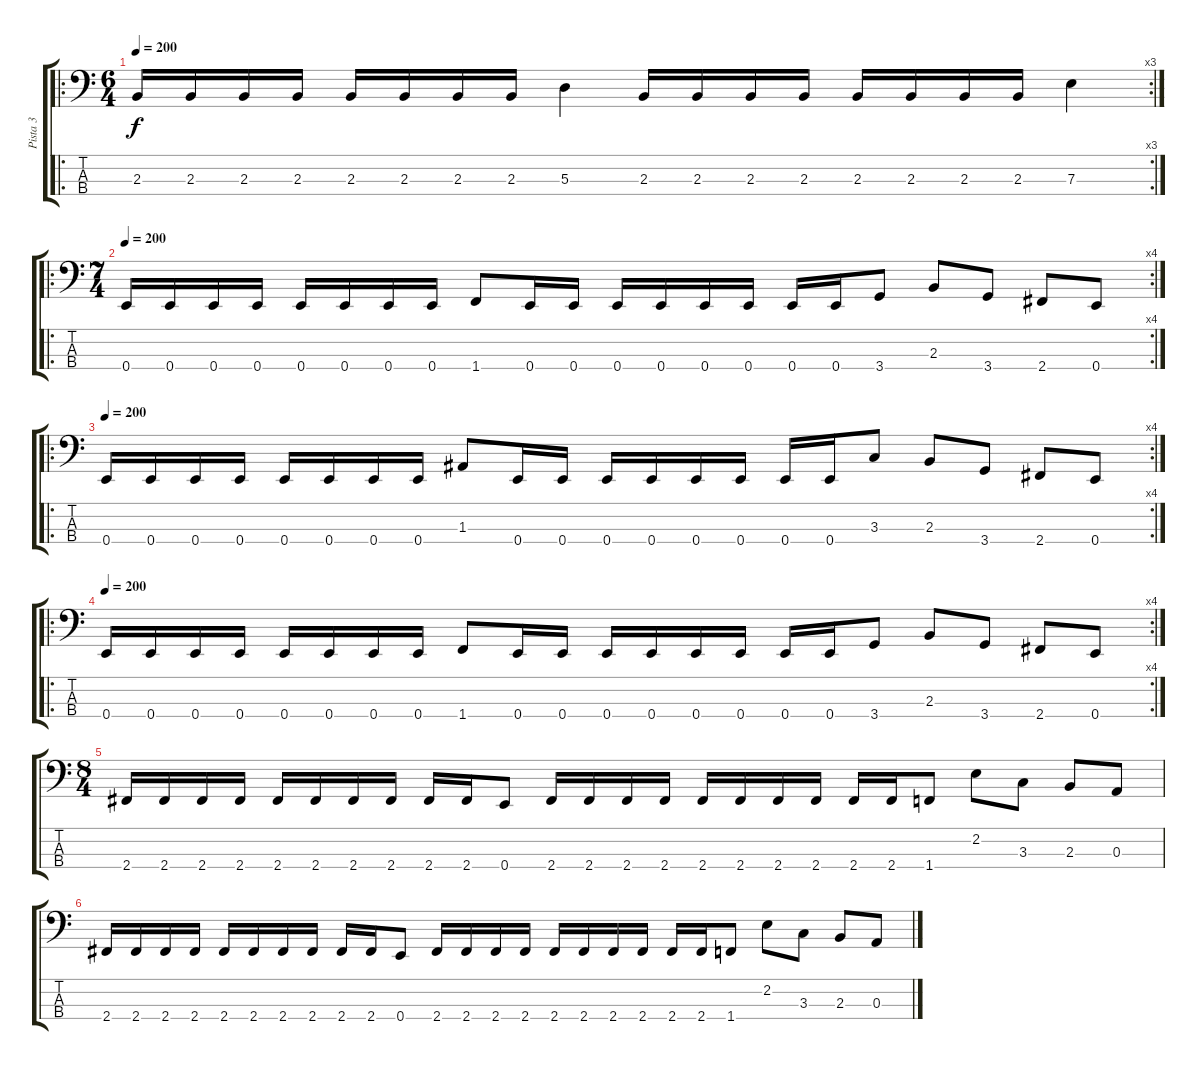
\track ("Pista 3" "Pista 3") {instrument electricbassfinger}
\staff {score tabs}
\tuning (G2 D2 A1 E1) {hide}
\ro
\rc 3
\ts (6 4)
\tempo 200
\clef f4
\ks c
2.3.16{dy f} 2.3.16 2.3.16 2.3.16 2.3.16 2.3.16 2.3.16 2.3.16 5.3.4 2.3.16 2.3.16 2.3.16 2.3.16 2.3.16 2.3.16 2.3.16 2.3.16 7.3.4 |
\ro
\rc 4
\ts (7 4)
\tempo 200
0.4.16 0.4.16 0.4.16 0.4.16 0.4.16 0.4.16 0.4.16 0.4.16 1.4.8 0.4.16 0.4.16 0.4.16 0.4.16 0.4.16 0.4.16 0.4.16 0.4.16 3.4.8 2.3.8 3.4.8 2.4.8 0.4.8 |
\ro
\rc 4
\tempo 200
0.4.16 0.4.16 0.4.16 0.4.16 0.4.16 0.4.16 0.4.16 0.4.16 1.3.8 0.4.16 0.4.16 0.4.16 0.4.16 0.4.16 0.4.16 0.4.16 0.4.16 3.3.8 2.3.8 3.4.8 2.4.8 0.4.8 |
\ro
\rc 4
\tempo 200
0.4.16 0.4.16 0.4.16 0.4.16 0.4.16 0.4.16 0.4.16 0.4.16 1.4.8 0.4.16 0.4.16 0.4.16 0.4.16 0.4.16 0.4.16 0.4.16 0.4.16 3.4.8 2.3.8 3.4.8 2.4.8 0.4.8 |
\ts (8 4)
2.4.16 2.4.16 2.4.16 2.4.16 2.4.16 2.4.16 2.4.16 2.4.16 2.4.16 2.4.16 0.4.8 2.4.16 2.4.16 2.4.16 2.4.16 2.4.16 2.4.16 2.4.16 2.4.16 2.4.16 2.4.16 1.4.8 2.2.8 3.3.8 2.3.8 0.3.8 |
2.4.16 2.4.16 2.4.16 2.4.16 2.4.16 2.4.16 2.4.16 2.4.16 2.4.16 2.4.16 0.4.8 2.4.16 2.4.16 2.4.16 2.4.16 2.4.16 2.4.16 2.4.16 2.4.16 2.4.16 2.4.16 1.4.8 2.2.8 3.3.8 2.3.8 0.3.8
